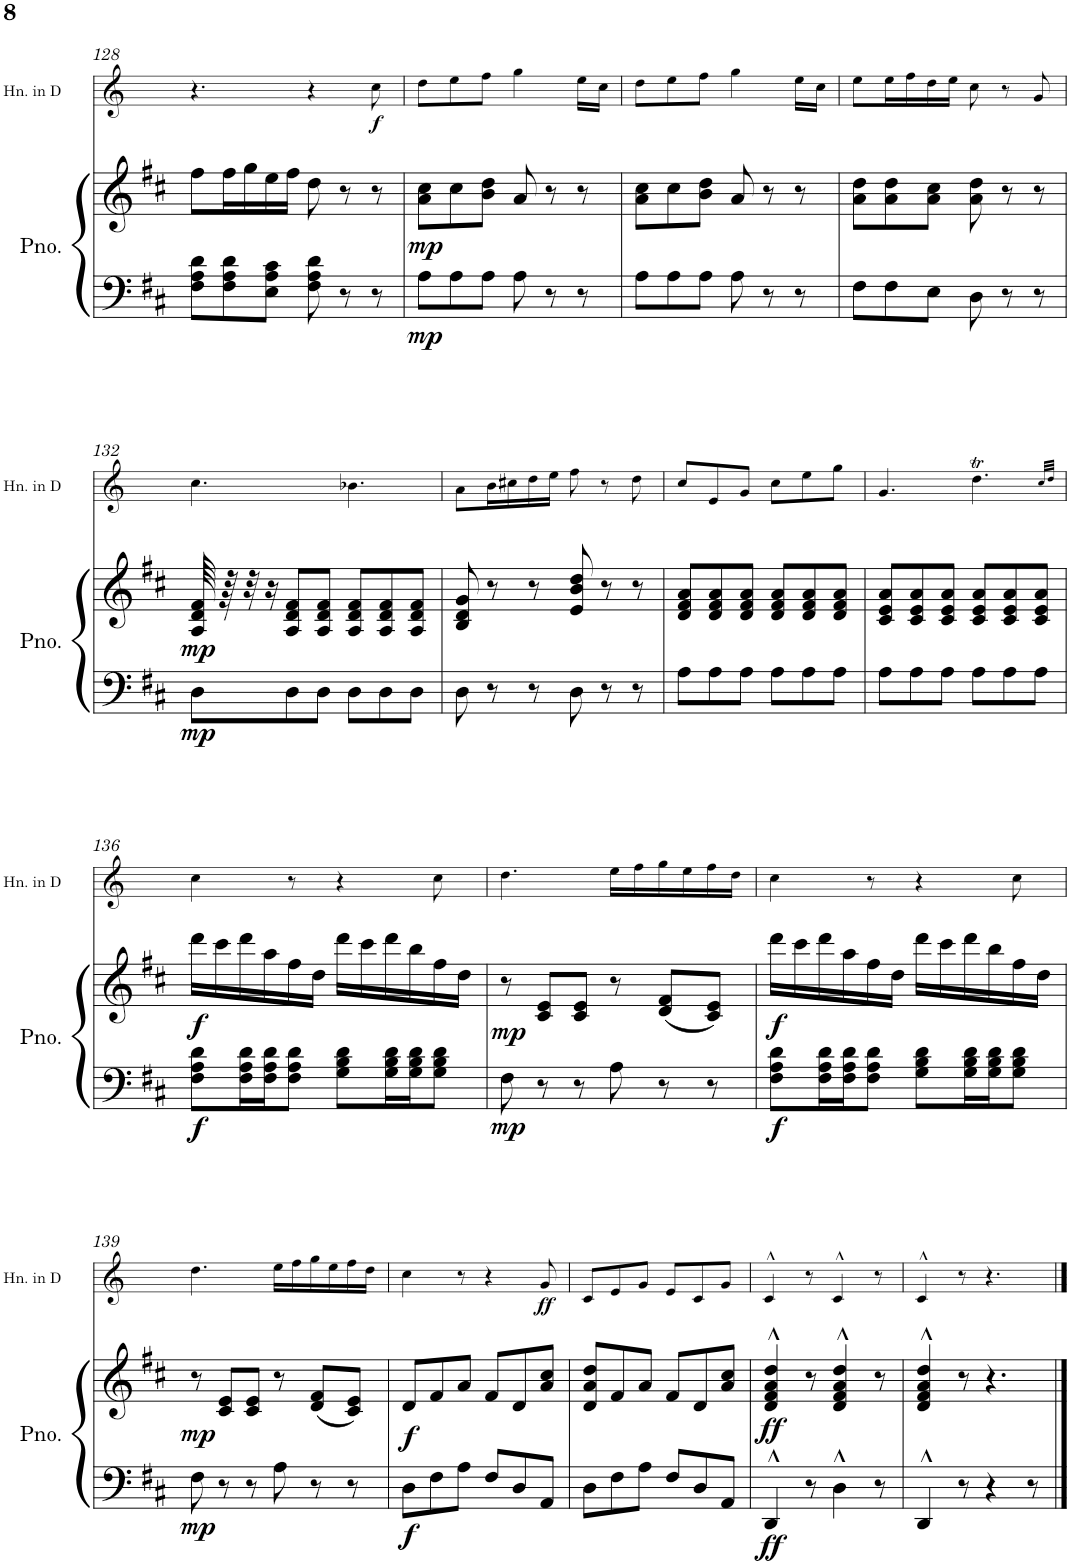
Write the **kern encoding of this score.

**kern	**kern	**dynam	**kern	**dynam
*part2	*part2	*part2	*part1	*part1
*staff3	*staff2	*staff2/3	*staff1	*staff1
*I"Piano	*	*	*I"Horn in D	*
*I'Pno.	*	*	*I'Hn. in D	*
!!LO:PB:g=z
*clefF4	*clefG2	*	*clefG2	*
*	*	*	*Trd5c10	*
*k[f#c#]	*k[f#c#]	*	*k[]	*
*M6/8	*M6/8	*	*M6/8	*
=128	=128	=128	=128	=128
8F#\ 8A\ 8d\L	8ff#\L	.	4.r	.
8F#\ 8A\ 8d\	16ff#\L	.	.	.
.	16gg\	.	.	.
8E\ 8A\ 8c#\J	16ee\	.	.	.
.	16ff#\JJ	.	.	.
8F#\ 8A\ 8d\	8dd\	.	4r	.
8r	8r	.	.	.
!	!	!	!	!LO:DY:b
8r	8r	.	8cc\	f
=129	=129	=129	=129	=129
!	!	!LO:DY:b=2	!	!
!	!	!LO:DY:n=1:b	!	!
8A\L	8a\ 8cc#\L	mp mp	8dd\L	.
8A\	8cc#\	.	8ee\	.
8A\J	8b\ 8dd\J	.	8ff\J	.
8A\	8a/	.	4gg\	.
8r	8r	.	.	.
8r	8r	.	16ee\LL	.
.	.	.	16cc\JJ	.
=130	=130	=130	=130	=130
8A\L	8a\ 8cc#\L	.	8dd\L	.
8A\	8cc#\	.	8ee\	.
8A\J	8b\ 8dd\J	.	8ff\J	.
8A\	8a/	.	4gg\	.
8r	8r	.	.	.
8r	8r	.	16ee\LL	.
.	.	.	16cc\JJ	.
=131	=131	=131	=131	=131
8F#\L	8a\ 8dd\L	.	8ee\L	.
8F#\	8a\ 8dd\	.	16ee\L	.
.	.	.	16ff\	.
8E\J	8a\ 8cc#\J	.	16dd\	.
.	.	.	16ee\JJ	.
8D\	8a\ 8dd\	.	8cc\	.
8r	8r	.	8r	.
8r	8r	.	8g/	.
!!LO:LB:g=z
=132	=132	=132	=132	=132
!	!	!LO:DY:b=2	!	!
!	!	!LO:DY:n=1:b	!	!
8D\L	64A/ 64d/ 64f#/	mp mp	4.cc\	.
.	64r	.	.	.
.	32r	.	.	.
.	16r	.	.	.
8D\	8A/ 8d/ 8f#/L	.	.	.
8D\J	8A/ 8d/ 8f#/J	.	.	.
8D\L	8A/ 8d/ 8f#/L	.	4.b-X\	.
8D\	8A/ 8d/ 8f#/	.	.	.
8D\J	8A/ 8d/ 8f#/J	.	.	.
=133	=133	=133	=133	=133
8D\	8B/ 8d/ 8g/	.	8a\L	.
8r	8r	.	16b\L	.
.	.	.	16cc#X\	.
8r	8r	.	16dd\	.
.	.	.	16ee\JJ	.
8D\	8e/ 8b/ 8dd/	.	8ff\	.
8r	8r	.	8r	.
8r	8r	.	8dd\	.
=134	=134	=134	=134	=134
8A\L	8d/ 8f#/ 8a/L	.	8cc/L	.
8A\	8d/ 8f#/ 8a/	.	8e/	.
8A\J	8d/ 8f#/ 8a/J	.	8g/J	.
8A\L	8d/ 8f#/ 8a/L	.	8cc\L	.
8A\	8d/ 8f#/ 8a/	.	8ee\	.
8A\J	8d/ 8f#/ 8a/J	.	8gg\J	.
=135	=135	=135	=135	=135
8A\L	8c#/ 8e/ 8a/L	.	4.g/	.
8A\	8c#/ 8e/ 8a/	.	.	.
8A\J	8c#/ 8e/ 8a/J	.	.	.
8A\L	8c#/ 8e/ 8a/L	.	4.ddT\	.
8A\	8c#/ 8e/ 8a/	.	.	.
8A\J	8c#/ 8e/ 8a/J	.	.	.
.	.	.	32qcc/LLL	.
.	.	.	32qdd/JJJ	.
!!LO:LB:g=z
=136	=136	=136	=136	=136
!	!	!LO:DY:b=2	!	!
!	!	!LO:DY:n=1:b	!	!
8F#\ 8A\ 8d\L	16ddd\LL	f f	4cc\	.
.	16ccc#\	.	.	.
16F#\ 16A\ 16d\L	16ddd\	.	.	.
16F#\ 16A\ 16d\J	16aa\	.	.	.
8F#\ 8A\ 8d\J	16ff#\	.	8r	.
.	16dd\JJ	.	.	.
8G\ 8B\ 8d\L	16ddd\LL	.	4r	.
.	16ccc#\	.	.	.
16G\ 16B\ 16d\L	16ddd\	.	.	.
16G\ 16B\ 16d\J	16bb\	.	.	.
8G\ 8B\ 8d\J	16ff#\	.	8cc\	.
.	16dd\JJ	.	.	.
=137	=137	=137	=137	=137
!	!	!LO:DY:b=2	!	!
!	!	!LO:DY:n=1:b	!	!
8F#\	8r	mp mp	4.dd\	.
8r	8c#/ 8e/L	.	.	.
8r	8c#/ 8e/J	.	.	.
8A\	8r	.	16ee\LL	.
.	.	.	16ff\	.
8r	(8d/ 8f#/L	.	16gg\	.
.	.	.	16ee\	.
8r	8c#/ 8e/J)	.	16ff\	.
.	.	.	16dd\JJ	.
=138	=138	=138	=138	=138
!	!	!LO:DY:b=2	!	!
!	!	!LO:DY:n=1:b	!	!
8F#\ 8A\ 8d\L	16ddd\LL	f f	4cc\	.
.	16ccc#\	.	.	.
16F#\ 16A\ 16d\L	16ddd\	.	.	.
16F#\ 16A\ 16d\J	16aa\	.	.	.
8F#\ 8A\ 8d\J	16ff#\	.	8r	.
.	16dd\JJ	.	.	.
8G\ 8B\ 8d\L	16ddd\LL	.	4r	.
.	16ccc#\	.	.	.
16G\ 16B\ 16d\L	16ddd\	.	.	.
16G\ 16B\ 16d\J	16bb\	.	.	.
8G\ 8B\ 8d\J	16ff#\	.	8cc\	.
.	16dd\JJ	.	.	.
!!LO:LB:g=z
=139	=139	=139	=139	=139
!	!	!LO:DY:b=2	!	!
!	!	!LO:DY:n=1:b	!	!
8F#\	8r	mp mp	4.dd\	.
8r	8c#/ 8e/L	.	.	.
8r	8c#/ 8e/J	.	.	.
8A\	8r	.	16ee\LL	.
.	.	.	16ff\	.
8r	(8d/ 8f#/L	.	16gg\	.
.	.	.	16ee\	.
8r	8c#/ 8e/J)	.	16ff\	.
.	.	.	16dd\JJ	.
=140	=140	=140	=140	=140
!	!	!LO:DY:b=2	!	!
!	!	!LO:DY:n=1:b	!	!
8D\L	8d/L	f f	4cc\	.
8F#\	8f#/	.	.	.
8A\J	8a/J	.	8r	.
8F#/L	8f#/L	.	4r	.
8D/	8d/	.	.	.
!	!	!	!	!LO:DY:b
8AA/J	8a/ 8cc#/J	.	8g/	ff
=141	=141	=141	=141	=141
8D\L	8d/ 8a/ 8dd/L	.	8c/L	.
8F#\	8f#/	.	8e/	.
8A\J	8a/J	.	8g/J	.
8F#/L	8f#/L	.	8e/L	.
8D/	8d/	.	8c/	.
8AA/J	8a/ 8cc#/J	.	8g/J	.
=142	=142	=142	=142	=142
!	!	!LO:DY:b=2	!	!
!	!	!LO:DY:n=1:b	!	!
4DD^^/	4d/^^ 4f#/^^ 4a/^^ 4dd/^^	ff ff	4c^^/	.
8r	8r	.	8r	.
4D^^\	4d/^^ 4f#/^^ 4a/^^ 4dd/^^	.	4c^^/	.
8r	8r	.	8r	.
=143	=143	=143	=143	=143
4DD^^/	4d/^^ 4f#/^^ 4a/^^ 4dd/^^	.	4c^^/	.
8r	8r	.	8r	.
4r	4.r	.	4.r	.
8r	.	.	.	.
==	==	==	==	==
*-	*-	*-	*-	*-
